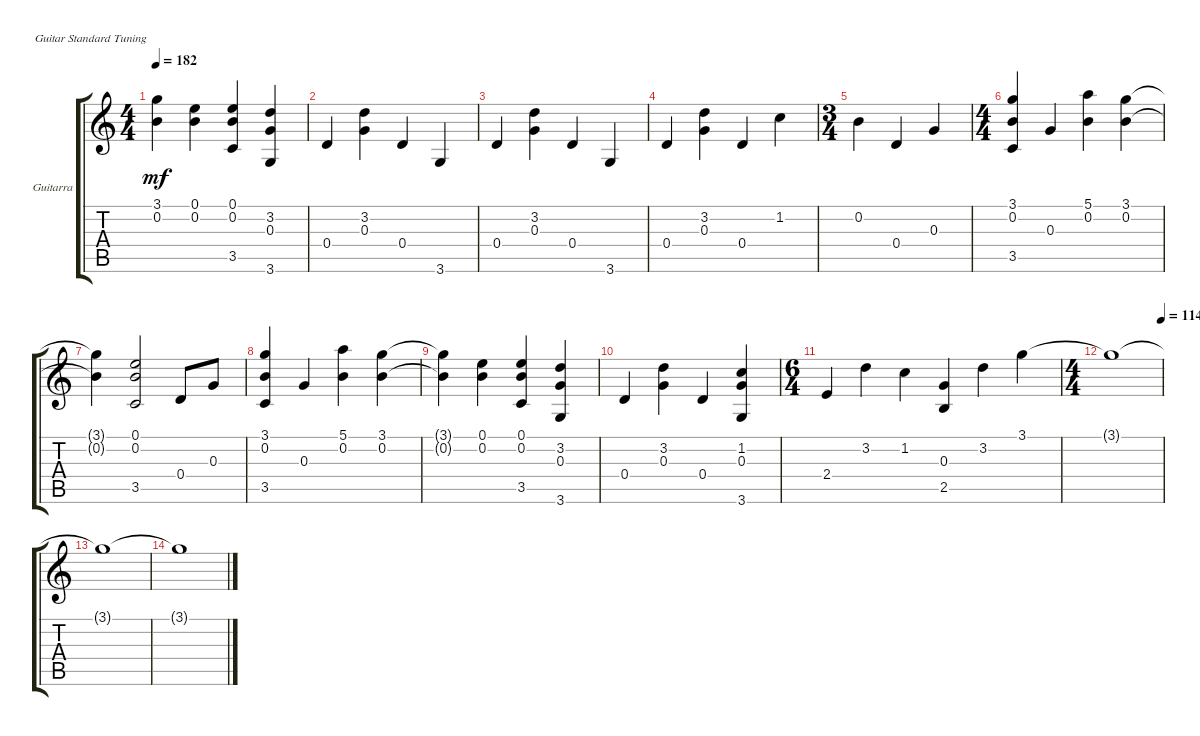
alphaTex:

\defaultSystemsLayout 4
\bracketExtendMode groupsimilarinstruments
\firstSystemTrackNameOrientation horizontal
\otherSystemsTrackNameOrientation horizontal
\track ("Electroacústica" "Guitarra") {instrument electricguitarjazz}
\staff {score tabs}
\tuning (E4 B3 G3 D3 A2 E2)
\ts (4 4)
\tempo 182
\clef g2
\ks c
(0.2{t} 3.1{t}).4{dy mf} (0.1 0.2).4 (0.1 0.2 3.5).4 (3.2 0.3 3.6).4 |
0.4.4 (0.3 3.2).4 0.4.4 3.6.4 |
0.4.4 (0.3 3.2).4 0.4.4 3.6.4 |
0.4.4 (0.3 3.2).4 0.4.4 1.2.4 |
\ts (3 4)
0.2.4 0.4.4 0.3.4 |
\ts (4 4)
(3.5 0.2 3.1).4 0.3.4 (5.1 0.2).4 (3.1 0.2).4 |
(3.1{t} 0.2{t}).4 (0.1 0.2 3.5).2 0.4.8 0.3.8 |
(3.1 0.2 3.5).4 0.3.4 (5.1 0.2).4 (3.1 0.2).4 |
(3.1{t} 0.2{t}).4 (0.1 0.2).4 (0.2 0.1 3.5).4 (3.2 0.3 3.6).4 |
0.4.4 (0.3 3.2).4 0.4.4 (0.3 1.2 3.6).4 |
\ts (6 4)
2.4.4 3.2.4 1.2.4 (0.3 2.5).4 3.2.4 3.1.4 |
\ts (4 4)
\tempo (114 1)
3.1{t}.1 |
3.1{t}.1 |
3.1{t}.1
